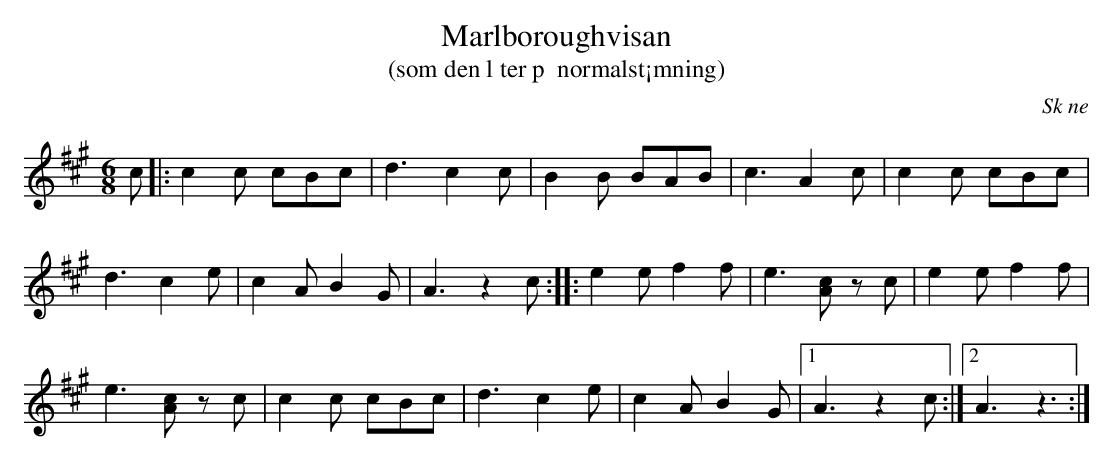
X:1
T:Marlboroughvisan
T:(som den l ter p  normalst¡mning)
O:Sk ne
M:6/8
L:1/8
Q:160
K:A
c |: c2 c cBc | d3 c2 c | B2 B BAB | c3 A2 c | c2 c cBc |
d3 c2 e | c2 A B2 G | A3 z2 c :: e2 e f2 f | e3 [cA]z c | e2 e f2 f |
e3 [cA]z c | c2 c cBc | d3 c2 e | c2 A B2 G |1 A3 z2 c :|2 A3 z3 :|
